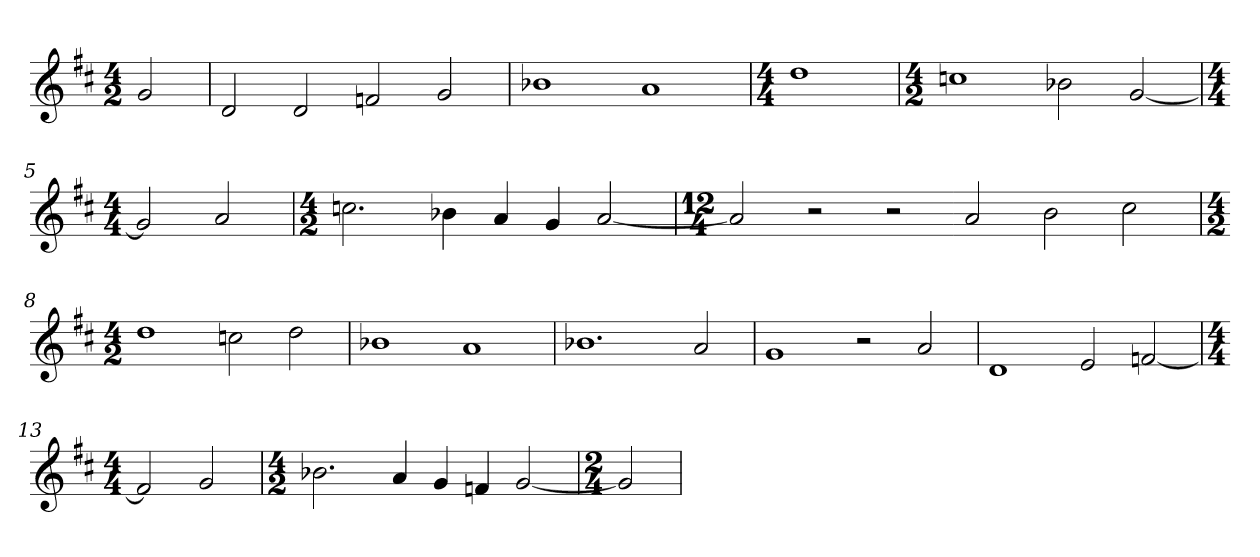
**kern
*part1
*staff1
*clefG2
*k[f#c#]
*D:
*M4/2
=
2g
=1
2d
2d
2fn
2g
=2
1b-X
1a
=3
*M4/4
1dd
=4
*M4/2
1ccn
2b-X
[2g
=5
*M4/4
2g]
2a
=6
*M4/2
2.ccn
4b-X
4a
4g
[2a
=7
*M12/4
2a]
2r
2r
2a
2b
2cc#
=8
*M4/2
1dd
2ccn
2dd
=9
1b-X
1a
=10
1.b-X
2a
=11
1g
2r
2a
=12
1d
2e
[2fn
=13
*M4/4
2f]
2g
=14
*M4/2
2.b-X
4a
4g
4fn
[2g
=15
*M2/4
2g]
=
*-
